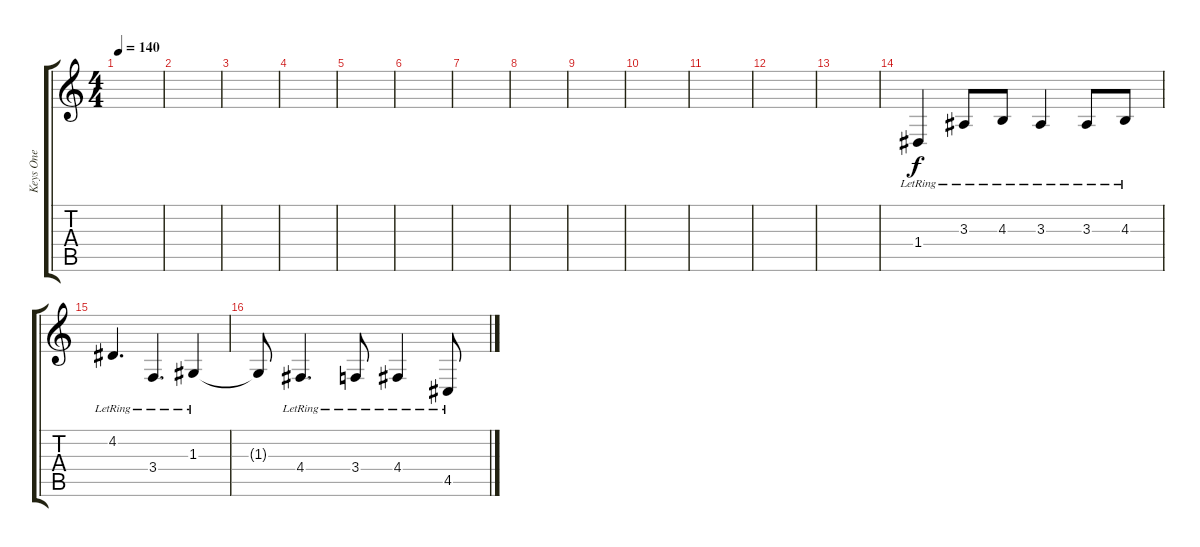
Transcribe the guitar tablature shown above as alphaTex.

\track ("Keys One" "Keys One") {instrument acousticgrandpiano}
\staff {score tabs}
\tuning (E4 B3 G3 D3 A2 E2) {hide}
\ts (4 4)
\tempo 140
\clef g2
\ks c
|
|
|
|
|
|
|
|
|
|
|
|
|
1.4{lr}.4 3.3{lr}.8 4.3{lr}.8 3.3{lr}.4 3.3{lr}.8 4.3{lr}.8 |
4.2{lr}.4{d} 3.4{lr}.4{d} 1.3{lr}.4 |
1.3{t}.8 4.4{lr}.4{d} 3.4{lr}.8 4.4{lr}.4 4.5{lr}.8
